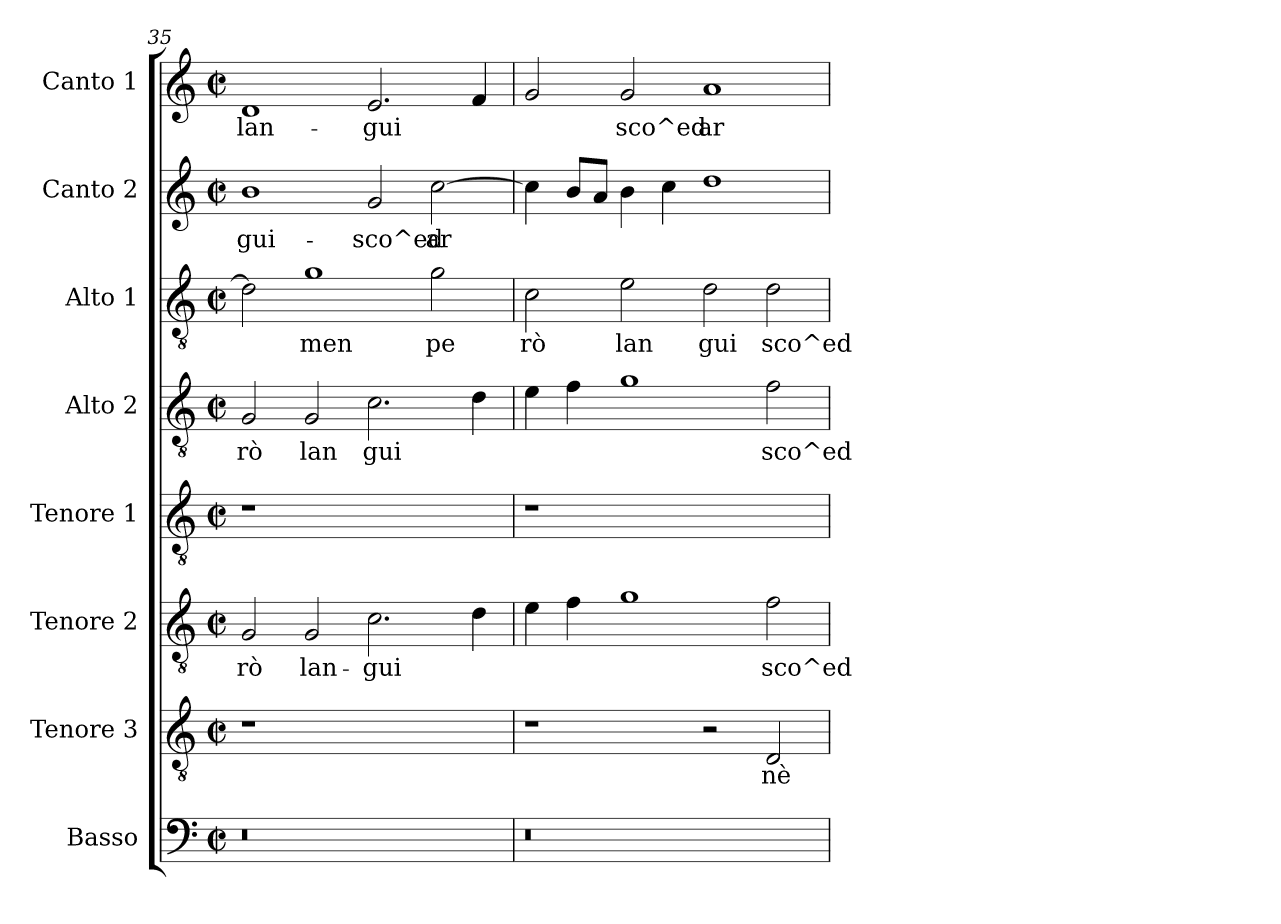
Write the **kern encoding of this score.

**kern	**kern	**text	**kern	**text	**kern	**kern	**text	**kern	**text	**kern	**text	**kern	**text
*part8	*part7	*part7	*part6	*part6	*part5	*part4	*part4	*part3	*part3	*part2	*part2	*part1	*part1
*staff8	*staff7	*staff7	*staff6	*staff6	*staff5	*staff4	*staff4	*staff3	*staff3	*staff2	*staff2	*staff1	*staff1
*I"Basso	*I"Tenore 3	*	*I"Tenore 2	*	*I"Tenore 1	*I"Alto 2	*	*I"Alto 1	*	*I"Canto 2	*	*I"Canto 1	*
!!LO:PB:g=z
*clefF4	*clefGv2	*	*clefGv2	*	*clefGv2	*clefGv2	*	*clefGv2	*	*clefG2	*	*clefG2	*
*k[]	*k[]	*	*k[]	*	*k[]	*k[]	*	*k[]	*	*k[]	*	*k[]	*
*C:	*C:	*	*C:	*	*C:	*C:	*	*C:	*	*C:	*	*C:	*
*M2/2	*M2/2	*	*M2/2	*	*M2/2	*M2/2	*	*M2/2	*	*M2/2	*	*M2/2	*
*met(c|)	*met(c|)	*	*met(c|)	*	*met(c|)	*met(c|)	*	*met(c|)	*	*met(c|)	*	*met(c|)	*
=35	=35	=35	=35	=35	=35	=35	=35	=35	=35	=35	=35	=35	=35
!	!	!	!	!LO:LY:b:cj	!	!	!LO:LY:b:cj	!	!LO:LY:b:cj	!	!LO:LY:b:cj	!	!LO:LY:b:cj
0r	1r	.	2G/	-rò	1r	2G/	rò	2d\]	.	1b	gui-	1d	lan-
!	!	!	!	!LO:LY:b:cj	!	!	!LO:LY:b:cj	!	!LO:LY:b:cj	!	!	!	!
.	.	.	2G/	lan-	.	2G/	lan	1g	men	.	.	.	.
!	!	!	!	!LO:LY:b:cj	!	!	!LO:LY:b:cj	!	!	!	!LO:LY:b:cj	!	!LO:LY:b:cj
.	1ryy	.	2.c\	-gui-	1ryy	2.c\	gui	.	.	2g/	-sco^ed	2.e/	-gui-
!	!	!	!	!	!	!	!	!	!LO:LY:b:cj	!	!LO:LY:b:cj	!	!
.	.	.	.	.	.	.	.	2g\	pe	[>2cc\	ar-	.	.
!	!	!	!	!LO:LY:b:cj	!	!	!LO:LY:b:cj	!	!	!	!	!	!LO:LY:b:cj
.	.	.	4d\	--	.	4d\	.	.	.	.	.	4f/	--
=36	=36	=36	=36	=36	=36	=36	=36	=36	=36	=36	=36	=36	=36
!	!	!	!	!LO:LY:b:cj	!	!	!LO:LY:b:cj	!	!LO:LY:b:cj	!	!LO:LY:b:cj	!	!LO:LY:b:cj
0r	1r	.	4e\	--	1r	4e\	.	2c\	rò	4cc\]	--	2g/	--
!	!	!	!	!LO:LY:b:cj	!	!	!LO:LY:b:cj	!	!	!	!LO:LY:b:cj	!	!
.	.	.	4f\	--	.	4f\	.	.	.	8b/L	--	.	.
!	!	!	!	!	!	!	!	!	!	!	!LO:LY:b:cj	!	!
.	.	.	.	.	.	.	.	.	.	8a/J	--	.	.
!	!	!	!	!LO:LY:b:cj	!	!	!LO:LY:b:cj	!	!LO:LY:b:cj	!	!LO:LY:b:cj	!	!LO:LY:b:cj
.	.	.	1g	--	.	1g	.	2e\	lan	4b\	--	2g/	-sco^ed
!	!	!	!	!	!	!	!	!	!	!	!LO:LY:b:cj	!	!
.	.	.	.	.	.	.	.	.	.	4cc\	--	.	.
!	!	!	!	!	!	!	!	!	!LO:LY:b:cj	!	!LO:LY:b:cj	!	!LO:LY:b:cj
.	2r	.	.	.	1ryy	.	.	2d\	gui	1dd	--	1a	ar-
!	!	!LO:LY:b:cj	!	!LO:LY:b:cj	!	!	!LO:LY:b:cj	!	!LO:LY:b:cj	!	!	!	!
.	2D/	nè	2f\	-sco^ed	.	2f\	sco^ed	2d\	sco^ed	.	.	.	.
=	=	=	=	=	=	=	=	=	=	=	=	=	=
*-	*-	*-	*-	*-	*-	*-	*-	*-	*-	*-	*-	*-	*-
